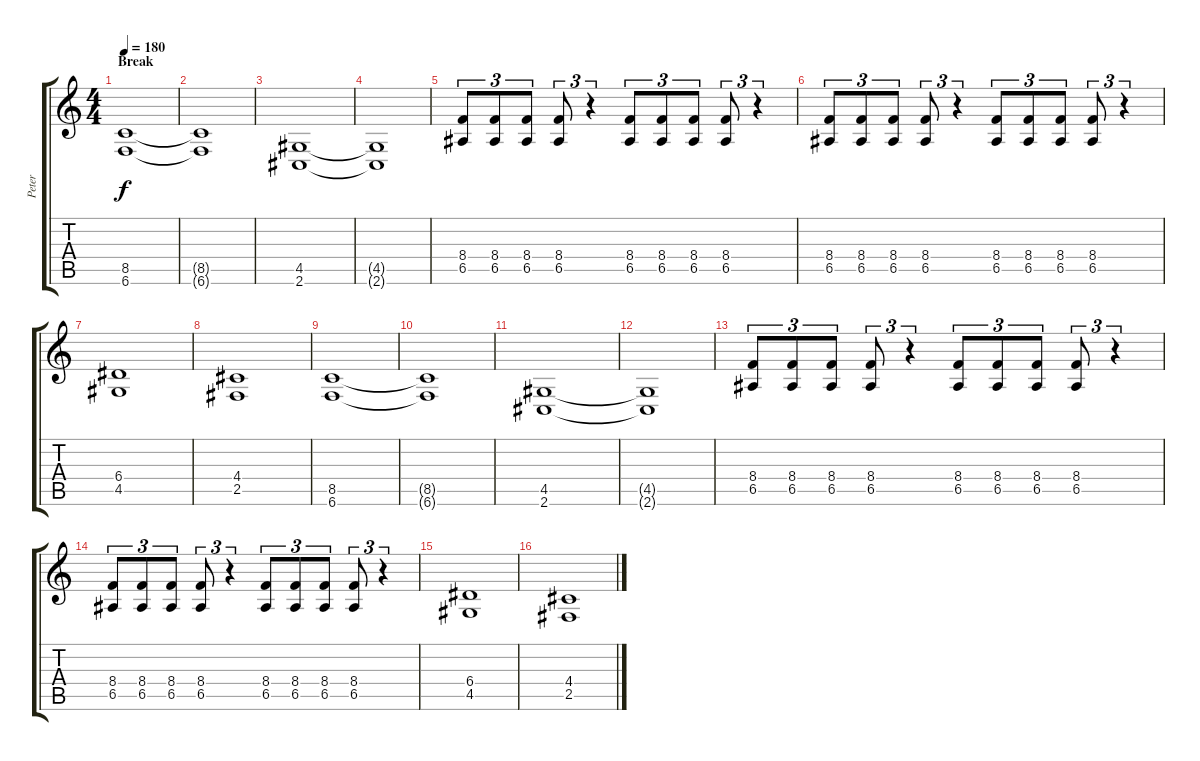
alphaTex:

\track ("Peter" "Peter") {instrument distortionguitar}
\staff {score tabs}
\tuning (B3 Gb3 D3 A2 E2 B1) {hide}
\ts (4 4)
\section ("" "Break")
\tempo 180
\clef g2
\ks c
(8.5 6.6).1{dy f} |
(8.5{t} 6.6{t}).1 |
(4.5 2.6).1 |
(4.5{t} 2.6{t}).1 |
(8.4 6.5).8{tu (3 2)} (8.4 6.5).8{tu (3 2)} (8.4 6.5).8{tu (3 2)} (8.4 6.5).8{tu (3 2)} r.4{tu (3 2)} (8.4 6.5).8{tu (3 2)} (8.4 6.5).8{tu (3 2)} (8.4 6.5).8{tu (3 2)} (8.4 6.5).8{tu (3 2)} r.4{tu (3 2)} |
(8.4 6.5).8{tu (3 2)} (8.4 6.5).8{tu (3 2)} (8.4 6.5).8{tu (3 2)} (8.4 6.5).8{tu (3 2)} r.4{tu (3 2)} (8.4 6.5).8{tu (3 2)} (8.4 6.5).8{tu (3 2)} (8.4 6.5).8{tu (3 2)} (8.4 6.5).8{tu (3 2)} r.4{tu (3 2)} |
(6.4 4.5).1 |
(4.4 2.5).1 |
(8.5 6.6).1 |
(8.5{t} 6.6{t}).1 |
(4.5 2.6).1 |
(4.5{t} 2.6{t}).1 |
(8.4 6.5).8{tu (3 2)} (8.4 6.5).8{tu (3 2)} (8.4 6.5).8{tu (3 2)} (8.4 6.5).8{tu (3 2)} r.4{tu (3 2)} (8.4 6.5).8{tu (3 2)} (8.4 6.5).8{tu (3 2)} (8.4 6.5).8{tu (3 2)} (8.4 6.5).8{tu (3 2)} r.4{tu (3 2)} |
(8.4 6.5).8{tu (3 2)} (8.4 6.5).8{tu (3 2)} (8.4 6.5).8{tu (3 2)} (8.4 6.5).8{tu (3 2)} r.4{tu (3 2)} (8.4 6.5).8{tu (3 2)} (8.4 6.5).8{tu (3 2)} (8.4 6.5).8{tu (3 2)} (8.4 6.5).8{tu (3 2)} r.4{tu (3 2)} |
(6.4 4.5).1 |
(4.4 2.5).1
